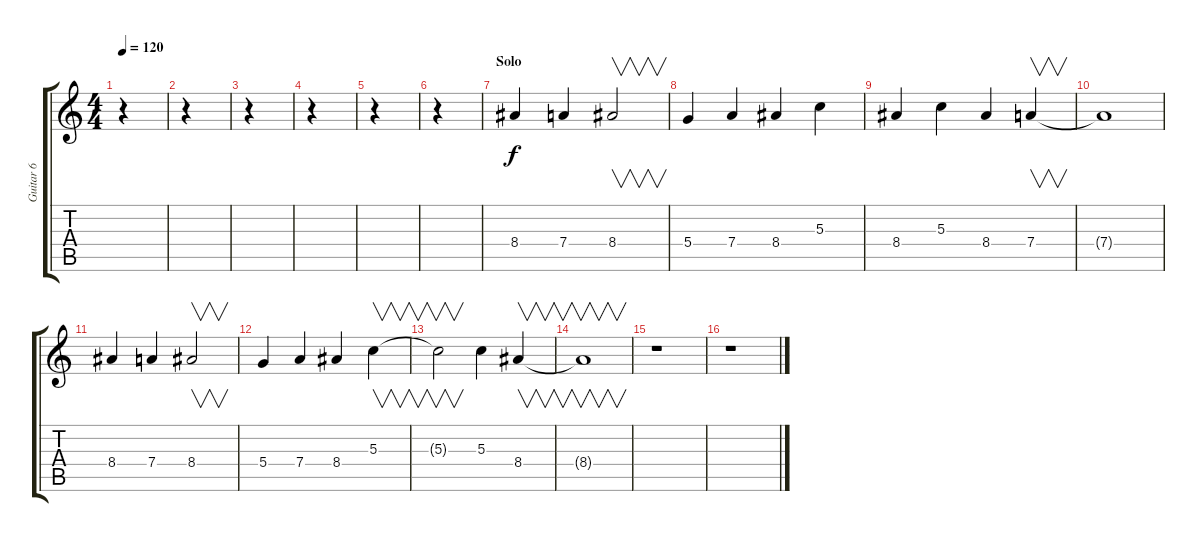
\track ("Guitar 6" "Guitar 6") {instrument acousticguitarsteel}
\staff {score tabs}
\tuning (E4 B3 G3 D3 A2 E2) {hide}
\ts (4 4)
\tempo 120
\clef g2
\ks c
r.4{dy f} |
r.4 |
r.4 |
r.4 |
r.4 |
r.4 |
\section ("" "Solo")
8.4.4 7.4.4 8.4.2{v} |
5.4.4 7.4.4 8.4.4 5.3.4 |
8.4.4 5.3.4 8.4.4 7.4.4{v} |
7.4{t}.1 |
8.4.4 7.4.4 8.4.2{v} |
5.4.4 7.4.4 8.4.4 5.3.4{v} |
5.3{t}.2{v} 5.3.4 8.4.4{v} |
8.4{t}.1{v} |
r.1 |
r.1
